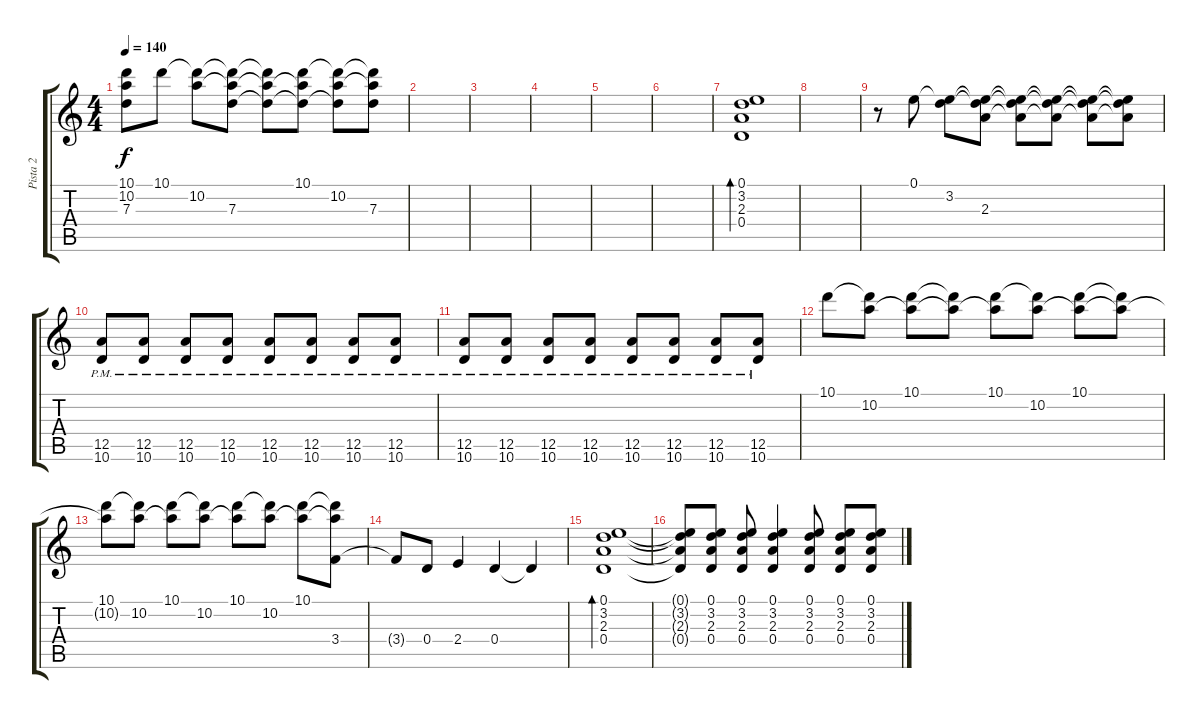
\track ("Pista 2" "Pista 2") {instrument distortionguitar}
\staff {score tabs}
\tuning (E4 B3 G3 D3 A2 E2) {hide}
\ts (4 4)
\tempo 140
\clef g2
\ks c
(10.1{t} 10.2{t} 7.3{t}).8{dy f} 10.1.8 (10.1{t} 10.2).8 (10.1{t} 10.2{t} 7.3).8 (10.1{t} 10.2{t} 7.3{t}).8 (10.1 10.2{t} 7.3{t}).8 (10.1{t} 10.2 7.3{t}).8 (10.1{t} 10.2{t} 7.3).8 |
|
|
|
|
|
(0.1 3.2 2.3 0.4).1{bd 480} |
|
r.8 0.1.8 (0.1{t} 3.2).8 (0.1{t} 3.2{t} 2.3).8 (0.1{t} 3.2{t} 2.3{t}).8 (0.1{t} 3.2{t} 2.3{t}).8 (0.1{t} 3.2{t} 2.3{t}).8 (0.1{t} 3.2{t} 2.3{t}).8 |
(12.5{pm} 10.6{pm}).8 (12.5{pm} 10.6{pm}).8 (12.5{pm} 10.6{pm}).8 (12.5{pm} 10.6{pm}).8 (12.5{pm} 10.6{pm}).8 (12.5{pm} 10.6{pm}).8 (12.5{pm} 10.6{pm}).8 (12.5{pm} 10.6{pm}).8 |
(12.5{pm} 10.6{pm}).8 (12.5{pm} 10.6{pm}).8 (12.5{pm} 10.6{pm}).8 (12.5{pm} 10.6{pm}).8 (12.5{pm} 10.6{pm}).8 (12.5{pm} 10.6{pm}).8 (12.5{pm} 10.6{pm}).8 (12.5{pm} 10.6{pm}).8 |
10.1.8 (10.1{t} 10.2).8 (10.1 10.2{t}).8 (10.1{t} 10.2{t}).8 (10.1 10.2{t}).8 (10.1{t} 10.2).8 (10.1 10.2{t}).8 (10.1{t} 10.2{t}).8 |
(10.1 10.2{t}).8 (10.1{t} 10.2).8 (10.1 10.2{t}).8 (10.1{t} 10.2).8 (10.1 10.2{t}).8 (10.1{t} 10.2).8 (10.1 10.2{t}).8 (10.1{t} 10.2{t} 3.4).8 |
3.4{t}.8 0.4.8 2.4.4 0.4.4 0.4{t}.4 |
(0.1 3.2 2.3 0.4).1{bd 480} |
(0.1{t} 3.2{t} 2.3{t} 0.4{t}).8 (0.1 3.2 2.3 0.4).8 (0.1 3.2 2.3 0.4).8 (0.1 3.2 2.3 0.4).4 (0.1 3.2 2.3 0.4).8 (0.1 3.2 2.3 0.4).8 (0.1 3.2 2.3 0.4).8
